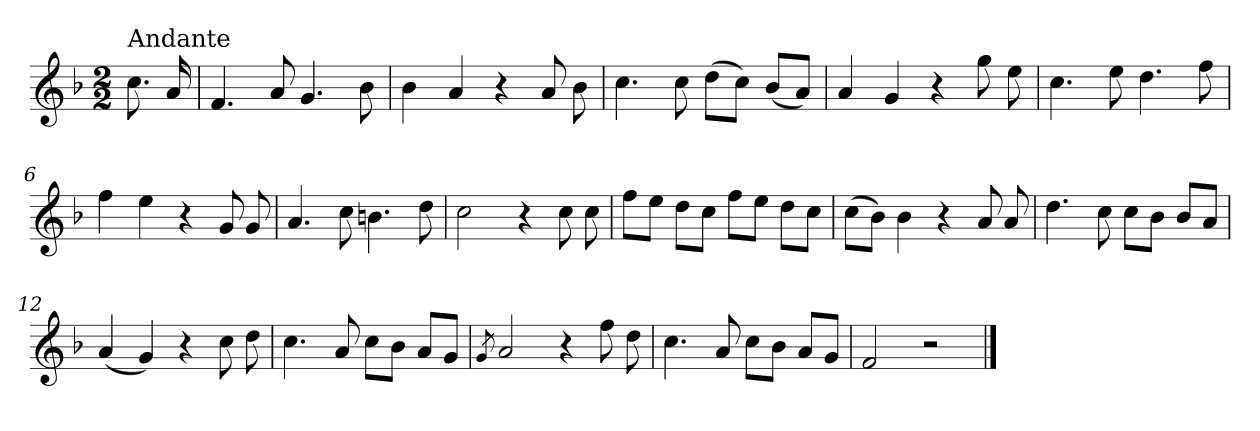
**kern
*part1
*staff1
*clefG2
*k[b-]
*d:
*M2/2
=
!LO:TX:a:t=Andante
8.cc\
16a/
=1
4.f/
8a/
4.g/
8b-\
=2
4b-\
4a/
4r
8a/
8b-\
=3
4.cc\
8cc\
(>8dd\L
8cc\J)
(<8b-/L
8a/J)
=4
4a/
4g/
4r
8gg\
8ee\
!!LO:LB:g=z
=5
4.cc\
8ee\
4.dd\
8ff\
=6
4ff\
4ee\
4r
8g/
8g/
=7
4.a/
8cc\
4.bn\
8dd\
=8
2cc\
4r
8cc\
8cc\
=9
8ff\L
8ee\J
8dd\L
8cc\J
8ff\L
8ee\J
8dd\L
8cc\J
!!LO:LB:g=z
=10
(>8cc\L
8b-\J)
4b-\
4r
8a/
8a/
=11
4.dd\
8cc\
8cc\L
8b-\J
8b-/L
8a/J
=12
(<4a/
4g/)
4r
8cc\
8dd\
=13
4.cc\
8a/
8cc\L
8b-\J
8a/L
8g/J
=14
8qg/
2a/
4r
8ff\
8dd\
!!LO:LB:g=z
=15
4.cc\
8a/
8cc\L
8b-\J
8a/L
8g/J
=16
2f/
2r
==
*-
